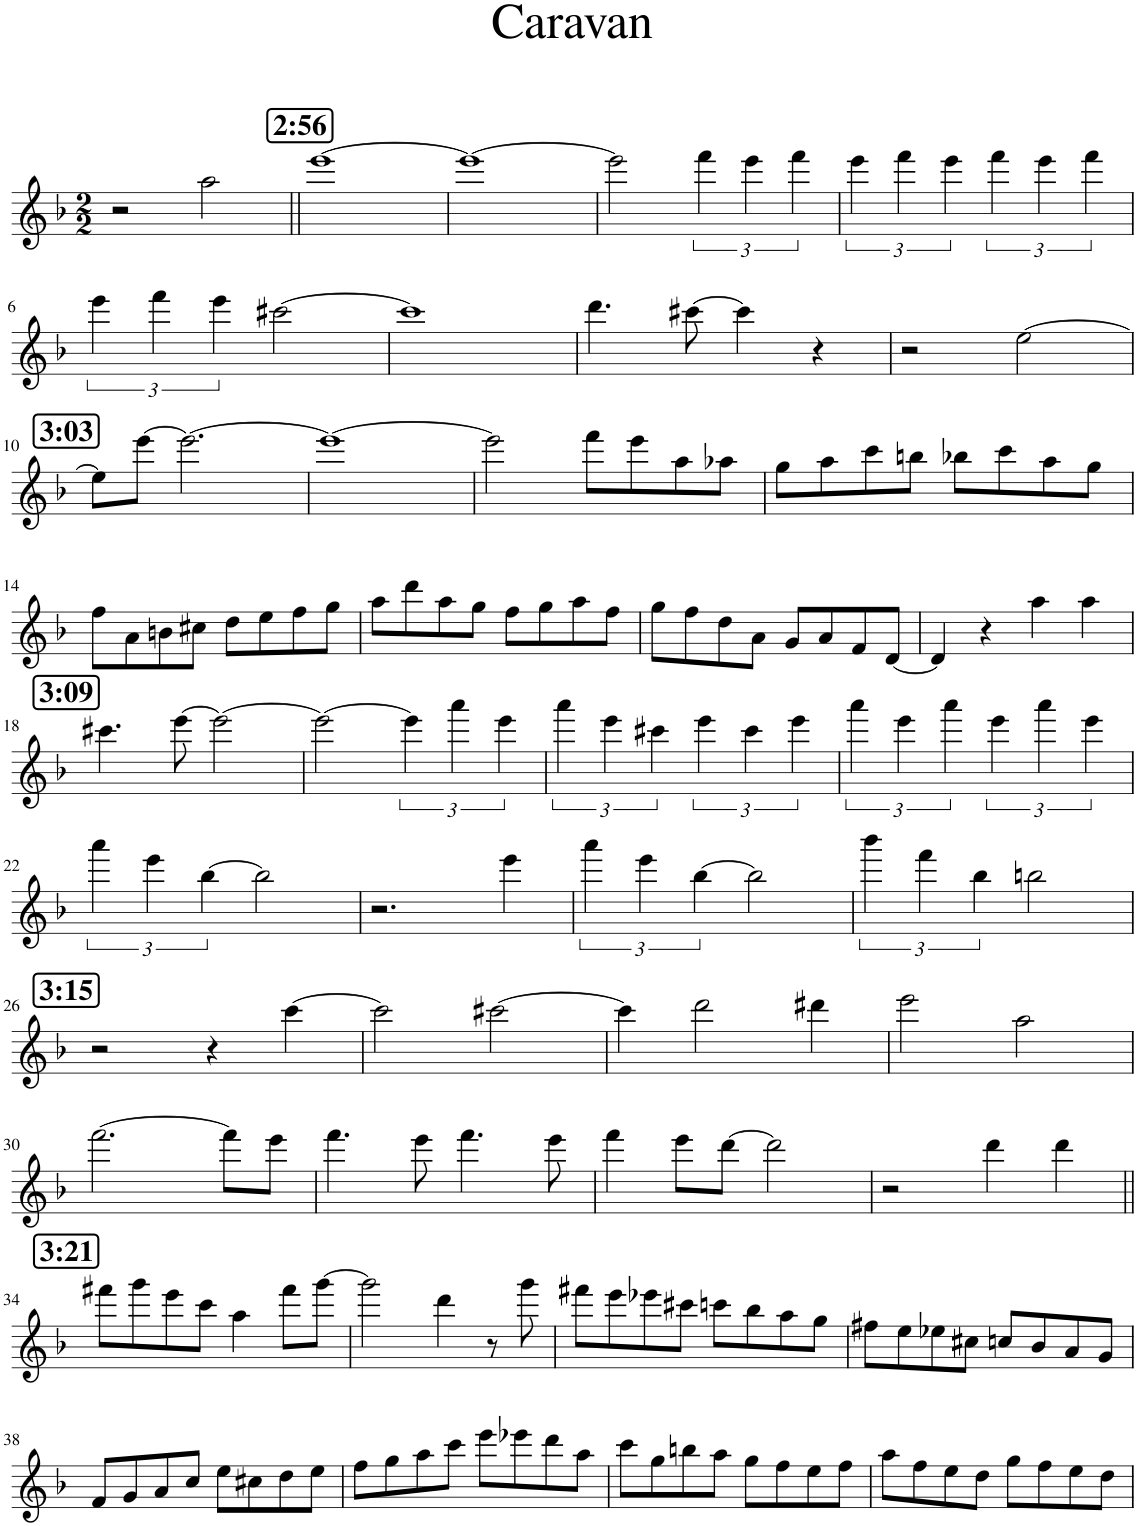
**kern
*part1
*staff1
*I"Baritone Saxophone
*I'Bar. Sax.
*clefG2
*Trd12c21
*k[b-]
*M2/2
=1
2r
2aa\
!!LO:REH:place=s1:a:B:cj:fs=14:t=2&colon;56
=2||
[1eee
=3
1eee_
=4
2eee\]
6fff\
6eee\
6fff\
=5
6eee\
6fff\
6eee\
6fff\
6eee\
6fff\
!!LO:LB:g=z
=6
6eee\
6fff\
6eee\
[2ccc#X\
=7
1ccc#]
=8
4.ddd\
[8ccc#X\
4ccc#\]
4r
=9
2r
[2ee\
!!LO:LB:g=z
!!LO:REH:place=s1:a:B:cj:fs=14:t=3&colon;03
=10
8ee\L]
[8eee\J
2.eee\_
=11
1eee_
=12
2eee\]
8fff\L
8eee\
8aa\
8aa-X\J
=13
8gg\L
8aa\
8ccc\
8bbn\J
8bb-X\L
8ccc\
8aa\
8gg\J
!!LO:LB:g=z
=14
8ff\L
8a\
8bn\
8cc#X\J
8dd\L
8ee\
8ff\
8gg\J
=15
8aa\L
8ddd\
8aa\
8gg\J
8ff\L
8gg\
8aa\
8ff\J
=16
8gg\L
8ff\
8dd\
8a\J
8g/L
8a/
8f/
[8d/J
=17
4d/]
4r
4aa\
4aa\
!!LO:LB:g=z
!!LO:REH:place=s1:a:B:cj:fs=14:t=3&colon;09
=18
4.ccc#X\
[8eee\
2eee\_
=19
2eee\_
6eee\]
6aaa\
6eee\
=20
6aaa\
6eee\
6ccc#X\
6eee\
6ccc#\
6eee\
=21
6aaa\
6eee\
6aaa\
6eee\
6aaa\
6eee\
!!LO:LB:g=z
=22
6aaa\
6eee\
[6bb-\
2bb-\]
=23
2.r
4eee\
=24
6aaa\
6eee\
[6bb-\
2bb-\]
=25
6bbb-\
6fff\
6bb-\
2bbn\
!!LO:LB:g=z
!!LO:REH:place=s1:a:B:cj:fs=14:t=3&colon;15
=26
2r
4r
[4ccc\
=27
2ccc\]
[2ccc#X\
=28
4ccc#\]
2ddd\
4ddd#X\
=29
2eee\
2aa\
!!LO:LB:g=z
=30
[2.fff\
8fff\L]
8eee\J
=31
4.fff\
8eee\
4.fff\
8eee\
=32
4fff\
8eee\L
[8ddd\J
2ddd\]
=33
2r
4ddd\
4ddd\
!!LO:LB:g=z
!!LO:REH:place=s1:a:B:cj:fs=14:t=3&colon;21
=34||
8fff#X\L
8ggg\
8eee\
8ccc\J
4aa\
8fff#\L
[8ggg\J
=35
2ggg\]
4ddd\
8r
8ggg\
=36
8fff#X\L
8eee\
8eee-X\
8ccc#X\J
8cccn\L
8bb-\
8aa\
8gg\J
=37
8ff#X\L
8ee\
8ee-X\
8cc#X\J
8ccn/L
8b-/
8a/
8g/J
!!LO:LB:g=z
=38
8f/L
8g/
8a/
8cc/J
8ee\L
8cc#X\
8dd\
8ee\J
=39
8ff\L
8gg\
8aa\
8ccc\J
8eee\L
8eee-X\
8ddd\
8aa\J
=40
8ccc\L
8gg\
8bbn\
8aa\J
8gg\L
8ff\
8ee\
8ff\J
=41
8aa\L
8ff\
8ee\
8dd\J
8gg\L
8ff\
8ee\
8dd\J
=
*-
